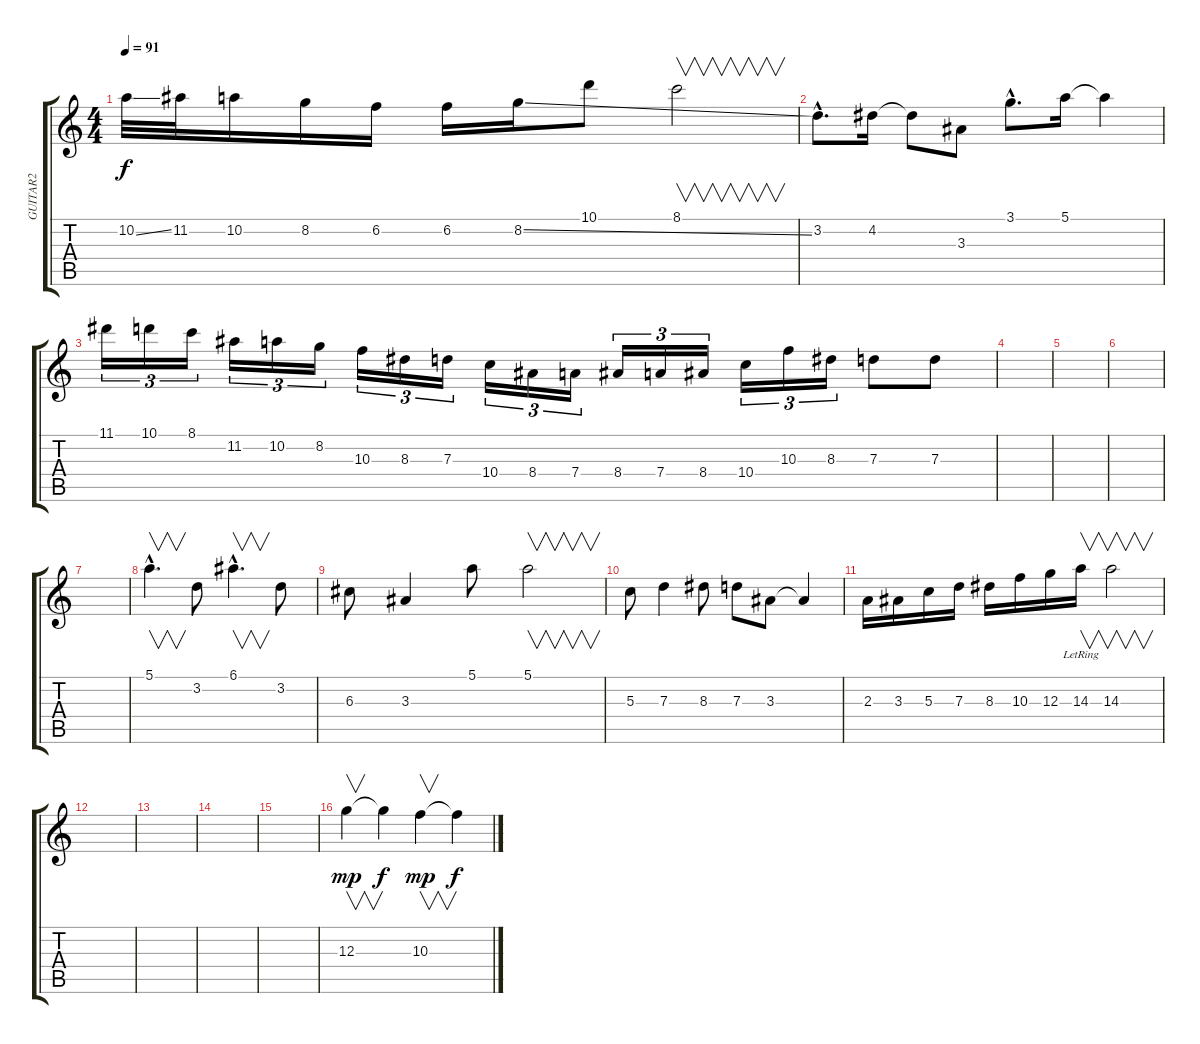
\track ("GUITAR2" "GUITAR2") {instrument distortionguitar}
\staff {score tabs}
\tuning (E4 B3 G3 D3 A2 E2) {hide}
\ts (4 4)
\tempo 91
\clef g2
\ks c
10.2{ss}.32{dy f} 11.2.32 10.2.16 8.2.16 6.2.16 6.2.16 8.2{ss}.16 10.1.8 8.1.2{v} |
3.2{hac}.8{d} 4.2.16 4.2{t}.8 3.3.8 3.1{hac}.8{d} 5.1.16 5.1{t}.4 |
11.1.16{tu (3 2)} 10.1.16{tu (3 2)} 8.1.16{tu (3 2)} 11.2.16{tu (3 2)} 10.2.16{tu (3 2)} 8.2.16{tu (3 2)} 10.3.16{tu (3 2)} 8.3.16{tu (3 2)} 7.3.16{tu (3 2)} 10.4.16{tu (3 2)} 8.4.16{tu (3 2)} 7.4.16{tu (3 2)} 8.4.16{tu (3 2)} 7.4.16{tu (3 2)} 8.4.16{tu (3 2)} 10.4.16{tu (3 2)} 10.3.16{tu (3 2)} 8.3.16{tu (3 2)} 7.3.8 7.3.8 |
|
|
|
|
5.1{hac}.4{v d} 3.2.8 6.1{hac}.4{v d} 3.2.8 |
6.3.8 3.3.4 5.1.8 5.1.2{v} |
5.3.8 7.3.4 8.3.8 7.3.8 3.3.8 3.3{t}.4 |
2.3.16 3.3.16 5.3.16 7.3.16 8.3.16 10.3.16 12.3.16 14.3{lr}.16{v} 14.3.2{v} |
|
|
|
|
12.3.4{v dy mp} 12.3{t}.4{dy f} 10.3.4{v dy mp} 10.3{t}.4{dy f}
